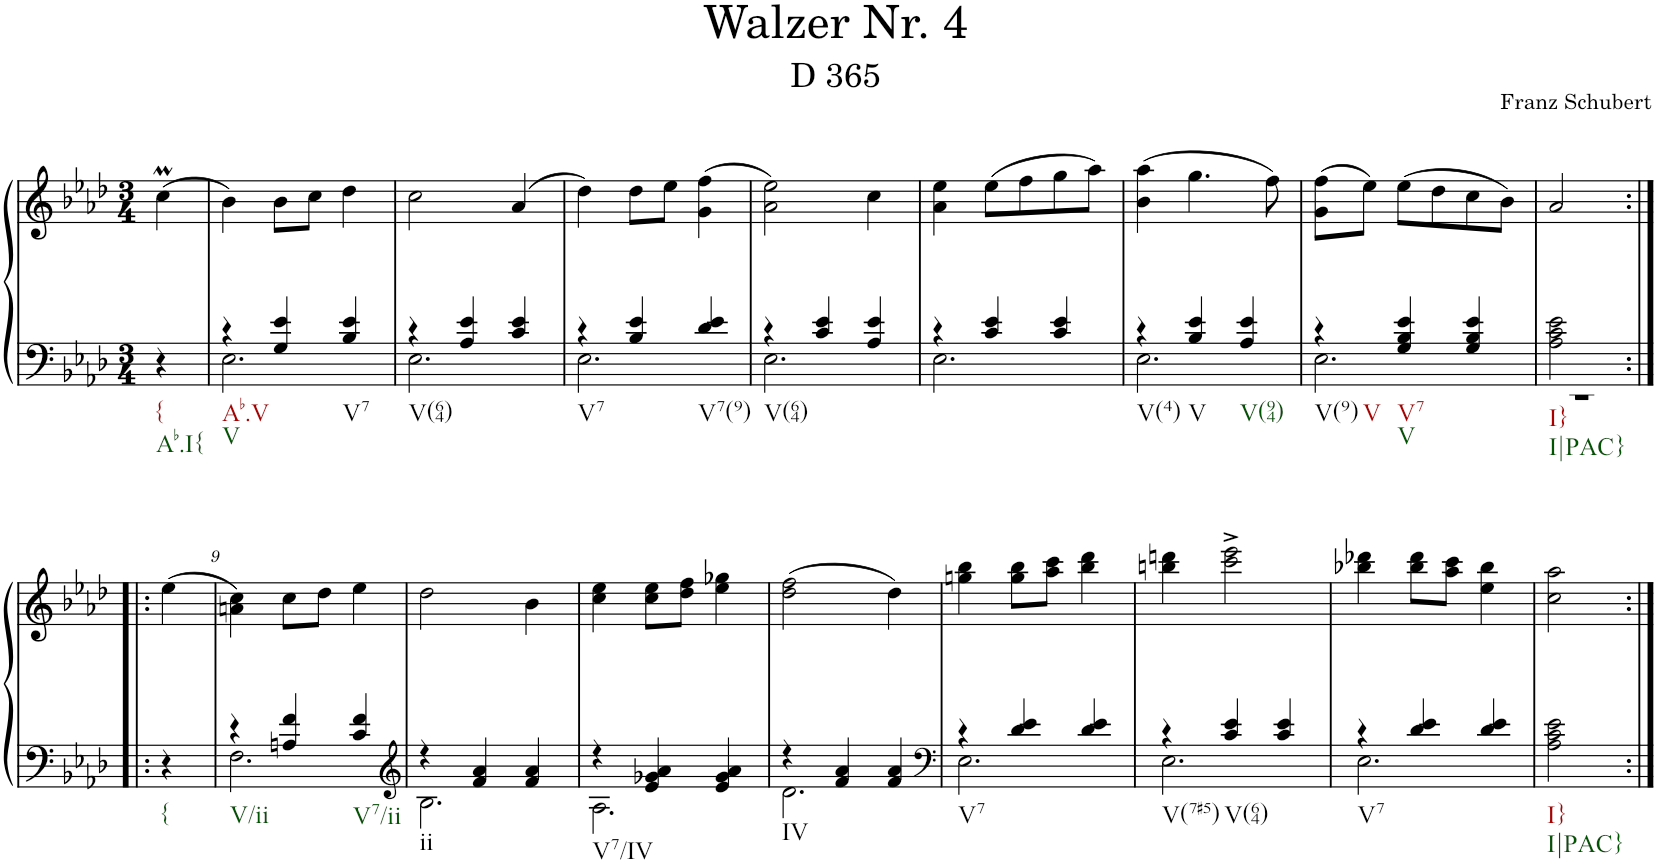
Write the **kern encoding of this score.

**kern	**kern
*part1	*part1
*staff2	*staff1
*I"Piano	*
*I'Pno.	*
*clefF4	*clefG2
*k[b-e-a-d-]	*k[b-e-a-d-]
*M3/4	*M3/4
=	=
!LO:TX:b:t={	!
!LO:TX:b:t=Ab.I{	!
4r	(4ccm\
=1	=1
*^	*
!LO:TX:b:t=Ab.V	!	!
!LO:TX:b:t=V	!	!
4r	2.E-\	4b-\)
4G/ 4e-/	.	8b-\L
.	.	8cc\J
!LO:TX:b:t=V7	!	!
4B-/ 4e-/	.	4dd-\
=2	=2	=2
!LO:TX:b:t=V(64)	!	!
4r	2.E-\	2cc\
4A-/ 4e-/	.	.
4c/ 4e-/	.	(4a-/
=3	=3	=3
!LO:TX:b:t=V7	!	!
4r	2.E-\	4dd-\)
4B-/ 4e-/	.	8dd-\L
.	.	8ee-\J
!LO:TX:b:t=V7(9)	!	!
4d-/ 4e-/	.	(4g\ 4ff\
=4	=4	=4
!LO:TX:b:t=V(64)	!	!
4r	2.E-\	2a-\ 2ee-\)
4c/ 4e-/	.	.
4A-/ 4e-/	.	4cc\
=5	=5	=5
4r	2.E-\	4a-\ 4ee-\
4c/ 4e-/	.	(8ee-\L
.	.	8ff\
4c/ 4e-/	.	8gg\
.	.	8aa-\J)
=6	=6	=6
!LO:TX:b:t=V(4)	!	!
4r	2.E-\	(4b-\ 4aa-\
!LO:TX:b:t=V	!	!
4B-/ 4e-/	.	4.gg\
!LO:TX:b:t=V(94)	!	!
4A-/ 4e-/	.	.
.	.	8ff\)
=7	=7	=7
!LO:TX:b:t=V(9)	!	!
!LO:TX:b:t=V	!	!
4r	2.E-\	(8g\ 8ff\L
.	.	8ee-\J)
!LO:TX:b:t=V7	!	!
!LO:TX:b:t=V	!	!
4G/ 4B-/ 4e-/	.	(8ee-\L
.	.	8dd-\
4G/ 4B-/ 4e-/	.	8cc\
.	.	8b-\J)
=8	=8	=8
!LO:TX:b:t=I}	!	!
!LO:TX:b:t=I|PAC}	!	!
2A-\ 2c\ 2e-\	2.r	2a-/
4ryy	.	4ryy
*v	*v	*
!!LO:LB:g=z
=8X1:|!|:	=8X1:|!|:
!LO:TX:b:t={	!
4r	(4ee-\
=9	=9
*^	*
!LO:TX:b:t=V/ii	!	!
4r	2.F\	4an\ 4cc\)
4An/ 4f/	.	8cc\L
.	.	8dd-\J
!LO:TX:b:t=V7/ii	!	!
4c/ 4f/	.	4ee-\
=10	=10	=10
*clefG2	*	*
!LO:TX:b:t=ii	!	!
4r	2.B-\	2dd-\
4f/ 4a-/	.	.
4f/ 4a-/	.	4b-\
=11	=11	=11
!LO:TX:b:t=V7/IV	!	!
4r	2.A-\	4cc\ 4ee-\
4e-/ 4g-X/ 4a-/	.	8cc\ 8ee-\L
.	.	8dd-\ 8ff\J
4e-/ 4g-/ 4a-/	.	4ee-\ 4gg-X\
=12	=12	=12
!LO:TX:b:t=IV	!	!
4r	2.d-\	(2dd-\ 2ff\
4f/ 4a-/	.	.
4f/ 4a-/	.	4dd-\)
=13	=13	=13
*clefF4	*	*
!LO:TX:b:t=V7	!	!
4r	2.E-\	4ggn\ 4bb-\
4d-/ 4e-/	.	8gg\ 8bb-\L
.	.	8aa-\ 8ccc\J
4d-/ 4e-/	.	4bb-\ 4ddd-\
=14	=14	=14
!LO:TX:b:t=V(7#5)	!	!
4r	2.E-\	4bbn\ 4dddn\
!LO:TX:b:t=V(64)	!	!
4c/ 4e-/	.	2ccc\^ 2eee-\^
4c/ 4e-/	.	.
=15	=15	=15
!LO:TX:b:t=V7	!	!
4r	2.E-\	4bb-X\ 4ddd-X\
4d-/ 4e-/	.	8bb-\ 8ddd-\L
.	.	8aa-\ 8ccc\J
4d-/ 4e-/	.	4ee-\ 4bb-\
*v	*v	*
=16	=16
!LO:TX:b:t=I}	!
!LO:TX:b:t=I|PAC}	!
2A-\ 2c\ 2e-\	2cc\ 2aa-\
=:|!	=:|!
*-	*-
